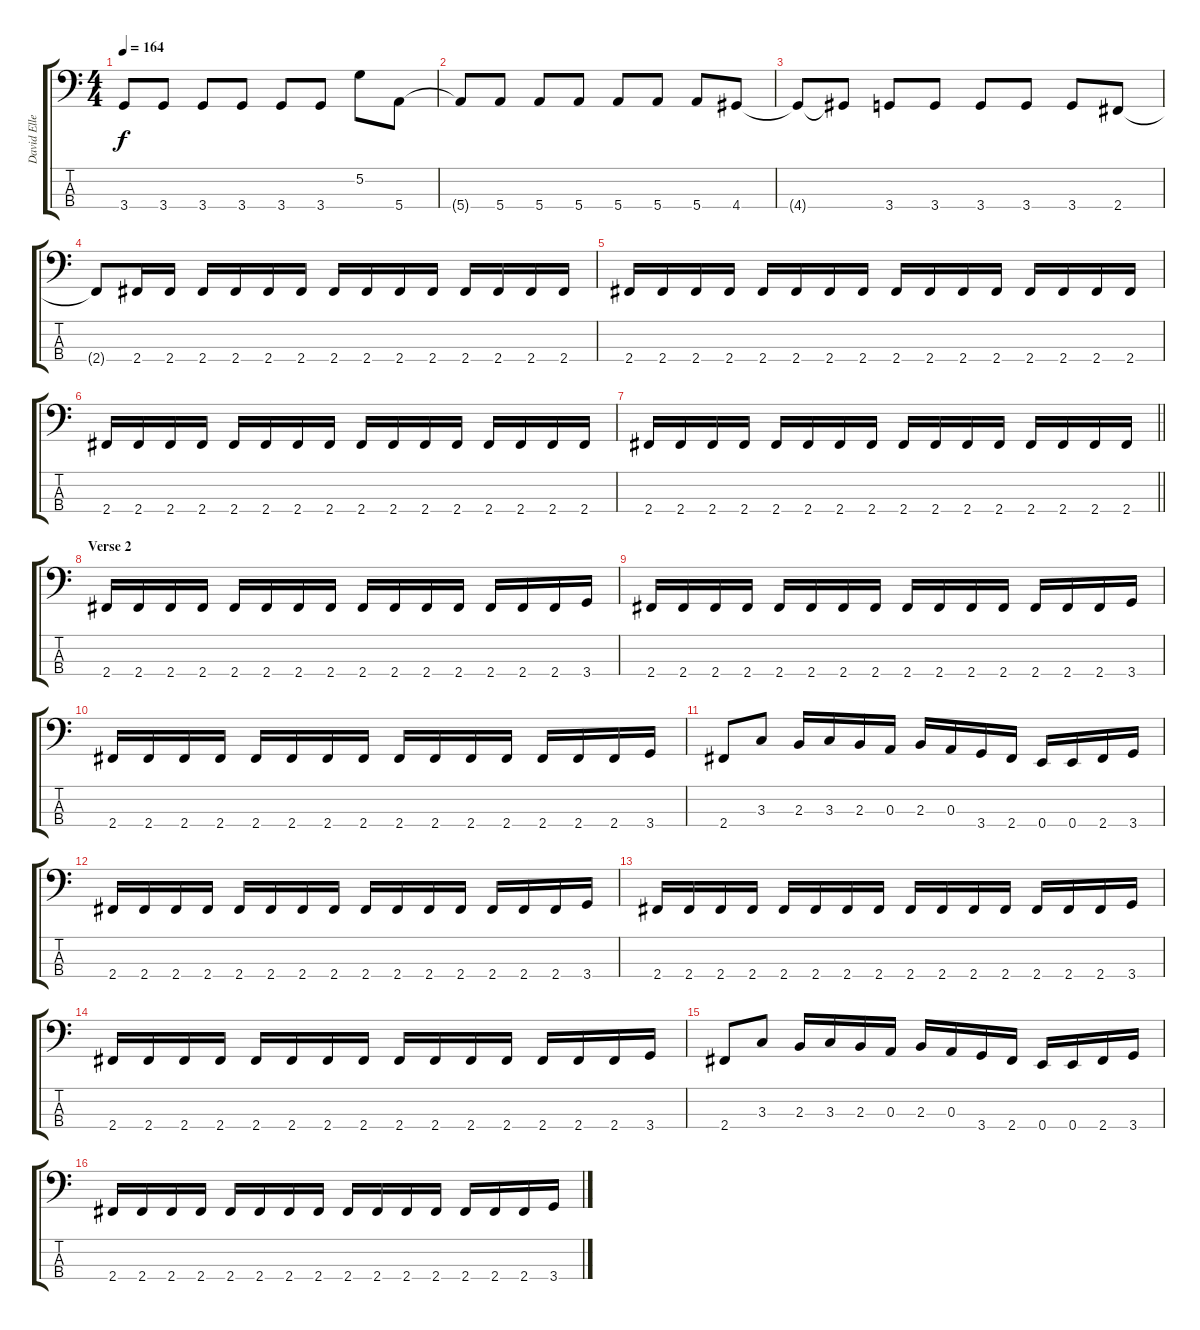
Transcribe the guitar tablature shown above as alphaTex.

\track ("David Ellefson" "David Elle") {instrument electricbasspick}
\staff {score tabs}
\tuning (G2 D2 A1 E1) {hide}
\ts (4 4)
\tempo 164
\clef f4
\ks c
3.4.8{dy f} 3.4.8 3.4.8 3.4.8 3.4.8 3.4.8 5.2.8 5.4.8 |
5.4{t}.8 5.4.8 5.4.8 5.4.8 5.4.8 5.4.8 5.4.8 4.4.8 |
4.4{t}.8 4.4{t}.8 3.4.8 3.4.8 3.4.8 3.4.8 3.4.8 2.4.8 |
2.4{t}.8 2.4.16 2.4.16 2.4.16 2.4.16 2.4.16 2.4.16 2.4.16 2.4.16 2.4.16 2.4.16 2.4.16 2.4.16 2.4.16 2.4.16 |
2.4.16 2.4.16 2.4.16 2.4.16 2.4.16 2.4.16 2.4.16 2.4.16 2.4.16 2.4.16 2.4.16 2.4.16 2.4.16 2.4.16 2.4.16 2.4.16 |
2.4.16 2.4.16 2.4.16 2.4.16 2.4.16 2.4.16 2.4.16 2.4.16 2.4.16 2.4.16 2.4.16 2.4.16 2.4.16 2.4.16 2.4.16 2.4.16 |
\barLineRight lightlight
2.4.16 2.4.16 2.4.16 2.4.16 2.4.16 2.4.16 2.4.16 2.4.16 2.4.16 2.4.16 2.4.16 2.4.16 2.4.16 2.4.16 2.4.16 2.4.16 |
\section ("" "Verse 2")
2.4.16 2.4.16 2.4.16 2.4.16 2.4.16 2.4.16 2.4.16 2.4.16 2.4.16 2.4.16 2.4.16 2.4.16 2.4.16 2.4.16 2.4.16 3.4.16 |
2.4.16 2.4.16 2.4.16 2.4.16 2.4.16 2.4.16 2.4.16 2.4.16 2.4.16 2.4.16 2.4.16 2.4.16 2.4.16 2.4.16 2.4.16 3.4.16 |
2.4.16 2.4.16 2.4.16 2.4.16 2.4.16 2.4.16 2.4.16 2.4.16 2.4.16 2.4.16 2.4.16 2.4.16 2.4.16 2.4.16 2.4.16 3.4.16 |
2.4.8 3.3.8 2.3.16 3.3.16 2.3.16 0.3.16 2.3.16 0.3.16 3.4.16 2.4.16 0.4.16 0.4.16 2.4.16 3.4.16 |
2.4.16 2.4.16 2.4.16 2.4.16 2.4.16 2.4.16 2.4.16 2.4.16 2.4.16 2.4.16 2.4.16 2.4.16 2.4.16 2.4.16 2.4.16 3.4.16 |
2.4.16 2.4.16 2.4.16 2.4.16 2.4.16 2.4.16 2.4.16 2.4.16 2.4.16 2.4.16 2.4.16 2.4.16 2.4.16 2.4.16 2.4.16 3.4.16 |
2.4.16 2.4.16 2.4.16 2.4.16 2.4.16 2.4.16 2.4.16 2.4.16 2.4.16 2.4.16 2.4.16 2.4.16 2.4.16 2.4.16 2.4.16 3.4.16 |
2.4.8 3.3.8 2.3.16 3.3.16 2.3.16 0.3.16 2.3.16 0.3.16 3.4.16 2.4.16 0.4.16 0.4.16 2.4.16 3.4.16 |
2.4.16 2.4.16 2.4.16 2.4.16 2.4.16 2.4.16 2.4.16 2.4.16 2.4.16 2.4.16 2.4.16 2.4.16 2.4.16 2.4.16 2.4.16 3.4.16
